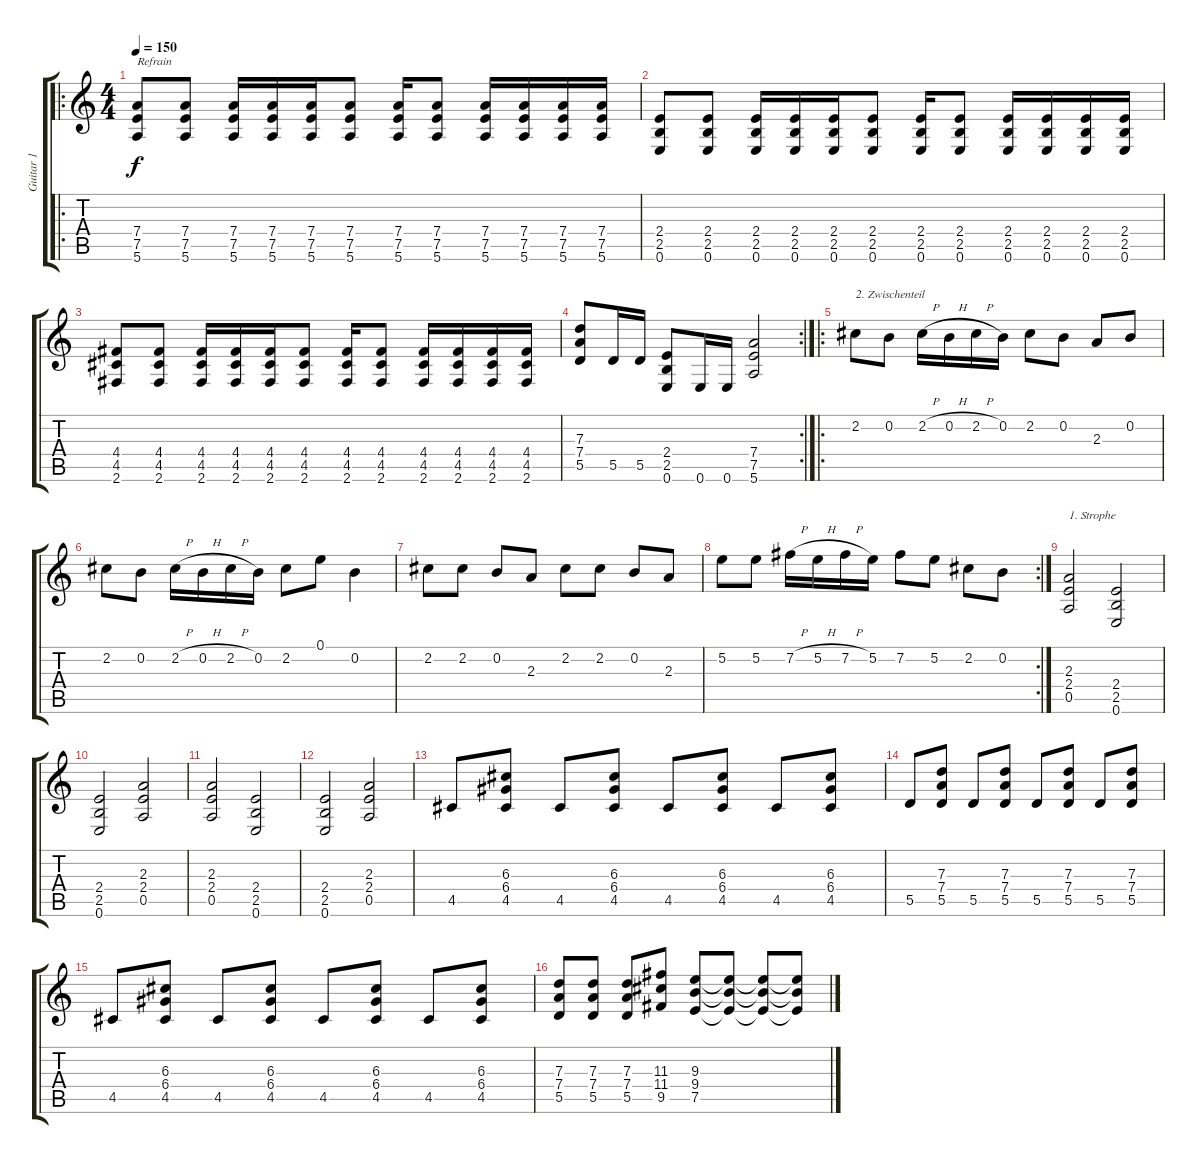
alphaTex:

\track ("Guitar 1" "Guitar 1") {instrument distortionguitar}
\staff {score tabs}
\tuning (E4 B3 G3 D3 A2 E2) {hide}
\ro
\ts (4 4)
\tempo 150
\clef g2
\ks c
(7.4 7.5 5.6).8{txt "Refrain" dy f} (7.4 7.5 5.6).8 (7.4 7.5 5.6).16 (7.4 7.5 5.6).16 (7.4 7.5 5.6).16 (7.4 7.5 5.6).8 (7.4 7.5 5.6).16 (7.4 7.5 5.6).8 (7.4 7.5 5.6).16 (7.4 7.5 5.6).16 (7.4 7.5 5.6).16 (7.4 7.5 5.6).16 |
(2.4 2.5 0.6).8 (2.4 2.5 0.6).8 (2.4 2.5 0.6).16 (2.4 2.5 0.6).16 (2.4 2.5 0.6).16 (2.4 2.5 0.6).8 (2.4 2.5 0.6).16 (2.4 2.5 0.6).8 (2.4 2.5 0.6).16 (2.4 2.5 0.6).16 (2.4 2.5 0.6).16 (2.4 2.5 0.6).16 |
(4.4 4.5 2.6).8 (4.4 4.5 2.6).8 (4.4 4.5 2.6).16 (4.4 4.5 2.6).16 (4.4 4.5 2.6).16 (4.4 4.5 2.6).8 (4.4 4.5 2.6).16 (4.4 4.5 2.6).8 (4.4 4.5 2.6).16 (4.4 4.5 2.6).16 (4.4 4.5 2.6).16 (4.4 4.5 2.6).16 |
\rc 2
(7.3 7.4 5.5).8 5.5.16 5.5.16 (2.4 2.5 0.6).8 0.6.16 0.6.16 (7.4 7.5 5.6).2 |
\ro
2.2.8{txt "2. Zwischenteil"} 0.2.8 2.2{h}.16 0.2{h}.16 2.2{h}.16 0.2.16 2.2.8 0.2.8 2.3.8 0.2.8 |
2.2.8 0.2.8 2.2{h}.16 0.2{h}.16 2.2{h}.16 0.2.16 2.2.8 0.1.8 0.2.4 |
2.2.8 2.2.8 0.2.8 2.3.8 2.2.8 2.2.8 0.2.8 2.3.8 |
\rc 2
5.2.8 5.2.8 7.2{h}.16 5.2{h}.16 7.2{h}.16 5.2.16 7.2.8 5.2.8 2.2.8 0.2.8 |
(2.3 2.4 0.5).2{txt "1. Strophe"} (2.4 2.5 0.6).2 |
(2.4 2.5 0.6).2 (2.3 2.4 0.5).2 |
(2.3 2.4 0.5).2 (2.4 2.5 0.6).2 |
(2.4 2.5 0.6).2 (2.3 2.4 0.5).2 |
4.5.8 (6.3 6.4 4.5).8 4.5.8 (6.3 6.4 4.5).8 4.5.8 (6.3 6.4 4.5).8 4.5.8 (6.3 6.4 4.5).8 |
5.5.8 (7.3 7.4 5.5).8 5.5.8 (7.3 7.4 5.5).8 5.5.8 (7.3 7.4 5.5).8 5.5.8 (7.3 7.4 5.5).8 |
4.5.8 (6.3 6.4 4.5).8 4.5.8 (6.3 6.4 4.5).8 4.5.8 (6.3 6.4 4.5).8 4.5.8 (6.3 6.4 4.5).8 |
(7.3 7.4 5.5).8 (7.3 7.4 5.5).8 (7.3 7.4 5.5).8 (11.3 11.4 9.5).8 (9.3 9.4 7.5).8 (9.3{t} 9.4{t} 7.5{t}).8 (9.3{t} 9.4{t} 7.5{t}).8 (9.3{t} 9.4{t} 7.5{t}).8
